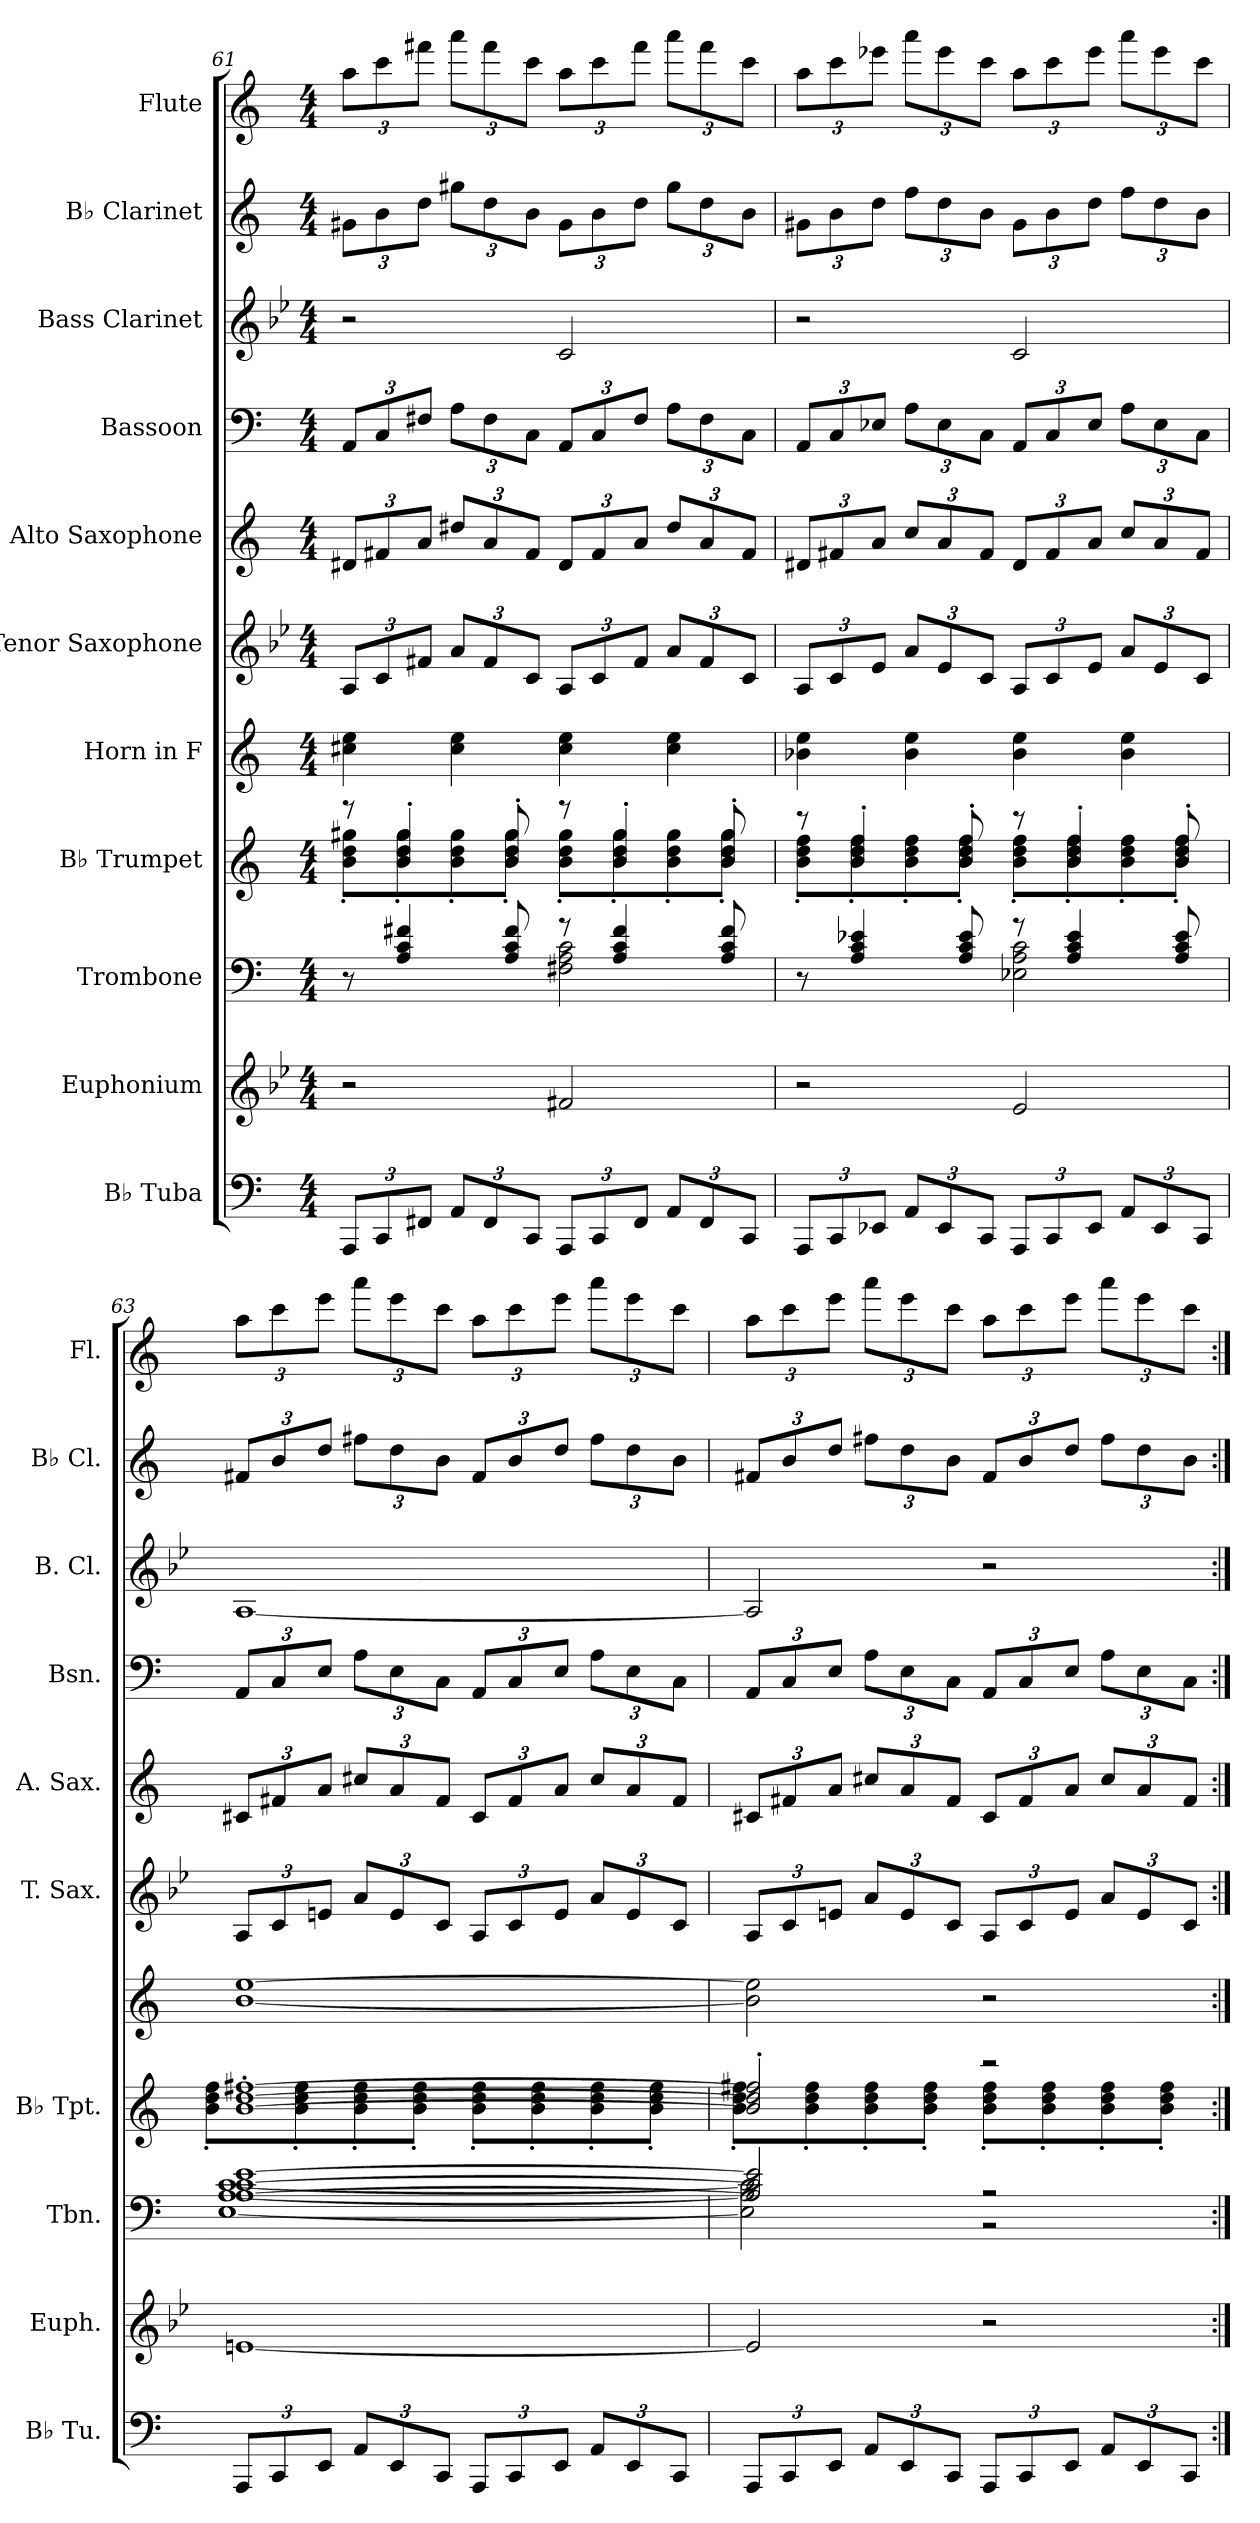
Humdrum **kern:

**kern	**kern	**kern	**kern	**kern	**kern	**kern	**kern	**kern	**kern	**kern
*part11	*part10	*part9	*part8	*part7	*part6	*part5	*part4	*part3	*part2	*part1
*staff11	*staff10	*staff9	*staff8	*staff7	*staff6	*staff5	*staff4	*staff3	*staff2	*staff1
*I"B♭ Tuba	*I"Euphonium	*I"Trombone	*I"B♭ Trumpet	*I"Horn in F	*I"Tenor Saxophone	*I"Alto Saxophone	*I"Bassoon	*I"Bass Clarinet	*I"B♭ Clarinet	*I"Flute
*I'B♭ Tu.	*I'Euph.	*I'Tbn.	*I'B♭ Tpt.	*	*I'T. Sax.	*I'A. Sax.	*I'Bsn.	*I'B. Cl.	*I'B♭ Cl.	*I'Fl.
*clefF4	*clefG2	*clefF4	*clefG2	*clefG2	*clefG2	*clefG2	*clefF4	*clefG2	*clefG2	*clefG2
*	*ITrd8c14	*	*ITrd1c2	*ITrd4c7	*ITrd8c14	*ITrd5c9	*	*ITrd8c14	*ITrd1c2	*
*k[]	*k[b-e-]	*k[]	*k[b-e-]	*k[b-]	*k[b-e-]	*k[b-e-a-]	*k[]	*k[b-e-]	*k[b-e-]	*k[]
*M4/4	*M4/4	*M4/4	*M4/4	*M4/4	*M4/4	*M4/4	*M4/4	*M4/4	*M4/4	*M4/4
*Xbrackettup	*	*	*	*	*Xbrackettup	*Xbrackettup	*Xbrackettup	*	*Xbrackettup	*Xbrackettup
=61	=61	=61	=61	=61	=61	=61	=61	=61	=61	=61
*	*	*^	*^	*	*	*	*	*	*	*
12AAA/L	2r	8r	2ryy	8r	8a\' 8cc\' 8ff#X\'L	4f#X\ 4a\	12AA/L	12F#X/L	12AA/L	2r	12f#X\L	12aa\L
12CC/	.	.	.	.	.	.	12C/	12An/	12C/	.	12a\	12ccc\
.	.	4A/ 4c/ 4f#X/	.	4a/' 4cc/' 4ff#/'	8a\' 8cc\' 8ff#\'	.	.	.	.	.	.	.
12FF#X/J	.	.	.	.	.	.	12F#X/J	12c/J	12F#X/J	.	12cc\J	12fff#X\J
12AA/L	.	.	.	.	8a\' 8cc\' 8ff#\'	4f#\ 4a\	12A/L	12f#X/L	12A\L	.	12ff#X\L	12aaa\L
12FF#/	.	.	.	.	.	.	12F#/	12c/	12F#\	.	12cc\	12fff#\
.	.	8A/ 8c/ 8f#/	.	8a/' 8cc/' 8ff#/'	8a\' 8cc\' 8ff#\'J	.	.	.	.	.	.	.
12CC/J	.	.	.	.	.	.	12C/J	12A/J	12C\J	.	12a\J	12ccc\J
12AAA/L	2F#X/	8r	2F#X\ 2A\ 2c\	8r	8a\' 8cc\' 8ff#\'L	4f#\ 4a\	12AA/L	12F#/L	12AA/L	2C/	12f#\L	12aa\L
12CC/	.	.	.	.	.	.	12C/	12A/	12C/	.	12a\	12ccc\
.	.	4A/ 4c/ 4f#/	.	4a/' 4cc/' 4ff#/'	8a\' 8cc\' 8ff#\'	.	.	.	.	.	.	.
12FF#/J	.	.	.	.	.	.	12F#/J	12c/J	12F#/J	.	12cc\J	12fff#\J
12AA/L	.	.	.	.	8a\' 8cc\' 8ff#\'	4f#\ 4a\	12A/L	12f#/L	12A\L	.	12ff#\L	12aaa\L
12FF#/	.	.	.	.	.	.	12F#/	12c/	12F#\	.	12cc\	12fff#\
.	.	8A/ 8c/ 8f#/	.	8a/' 8cc/' 8ff#/'	8a\' 8cc\' 8ff#\'J	.	.	.	.	.	.	.
12CC/J	.	.	.	.	.	.	12C/J	12A/J	12C\J	.	12a\J	12ccc\J
!!LO:PB:g=z
=62	=62	=62	=62	=62	=62	=62	=62	=62	=62	=62	=62	=62
12AAA/L	2r	8r	2ryy	8r	8a\' 8cc\' 8ee-\'L	4e-X\ 4a\	12AA/L	12F#X/L	12AA/L	2r	12f#X\L	12aa\L
12CC/	.	.	.	.	.	.	12C/	12An/	12C/	.	12a\	12ccc\
.	.	4A/ 4c/ 4e-X/	.	4a/' 4cc/' 4ee-/'	8a\' 8cc\' 8ee-\'	.	.	.	.	.	.	.
12EE-X/J	.	.	.	.	.	.	12E-/J	12c/J	12E-X/J	.	12cc\J	12eee-X\J
12AA/L	.	.	.	.	8a\' 8cc\' 8ee-\'	4e-\ 4a\	12A/L	12e-/L	12A\L	.	12ee-\L	12aaa\L
12EE-/	.	.	.	.	.	.	12E-/	12c/	12E-\	.	12cc\	12eee-\
.	.	8A/ 8c/ 8e-/	.	8a/' 8cc/' 8ee-/'	8a\' 8cc\' 8ee-\'J	.	.	.	.	.	.	.
12CC/J	.	.	.	.	.	.	12C/J	12A/J	12C\J	.	12a\J	12ccc\J
12AAA/L	2E-/	8r	2E-X\ 2A\ 2c\	8r	8a\' 8cc\' 8ee-\'L	4e-\ 4a\	12AA/L	12F#/L	12AA/L	2C/	12f#\L	12aa\L
12CC/	.	.	.	.	.	.	12C/	12A/	12C/	.	12a\	12ccc\
.	.	4A/ 4c/ 4e-/	.	4a/' 4cc/' 4ee-/'	8a\' 8cc\' 8ee-\'	.	.	.	.	.	.	.
12EE-/J	.	.	.	.	.	.	12E-/J	12c/J	12E-/J	.	12cc\J	12eee-\J
12AA/L	.	.	.	.	8a\' 8cc\' 8ee-\'	4e-\ 4a\	12A/L	12e-/L	12A\L	.	12ee-\L	12aaa\L
12EE-/	.	.	.	.	.	.	12E-/	12c/	12E-\	.	12cc\	12eee-\
.	.	8A/ 8c/ 8e-/	.	8a/' 8cc/' 8ee-/'	8a\' 8cc\' 8ee-\'J	.	.	.	.	.	.	.
12CC/J	.	.	.	.	.	.	12C/J	12A/J	12C\J	.	12a\J	12ccc\J
=63	=63	=63	=63	=63	=63	=63	=63	=63	=63	=63	=63	=63
12AAA/L	[1En	[1A [1c [1e	[1E [1A [1c	[1a' [1cc' [1een'	8a\' 8cc\' 8ee\'L	[1e [1a	12AA/L	12En/L	12AA/L	[1AA	12en/L	12aa\L
12CC/	.	.	.	.	.	.	12C/	12An/	12C/	.	12a/	12ccc\
.	.	.	.	.	8a\' 8cc\' 8ee\'	.	.	.	.	.	.	.
12EE/J	.	.	.	.	.	.	12En/J	12c/J	12E/J	.	12cc/J	12eee\J
12AA/L	.	.	.	.	8a\' 8cc\' 8ee\'	.	12A/L	12en/L	12A\L	.	12een\L	12aaa\L
12EE/	.	.	.	.	.	.	12E/	12c/	12E\	.	12cc\	12eee\
.	.	.	.	.	8a\' 8cc\' 8ee\'J	.	.	.	.	.	.	.
12CC/J	.	.	.	.	.	.	12C/J	12A/J	12C\J	.	12a\J	12ccc\J
12AAA/L	.	.	.	.	8a\' 8cc\' 8ee\'L	.	12AA/L	12E/L	12AA/L	.	12e/L	12aa\L
12CC/	.	.	.	.	.	.	12C/	12A/	12C/	.	12a/	12ccc\
.	.	.	.	.	8a\' 8cc\' 8ee\'	.	.	.	.	.	.	.
12EE/J	.	.	.	.	.	.	12E/J	12c/J	12E/J	.	12cc/J	12eee\J
12AA/L	.	.	.	.	8a\' 8cc\' 8ee\'	.	12A/L	12e/L	12A\L	.	12ee\L	12aaa\L
12EE/	.	.	.	.	.	.	12E/	12c/	12E\	.	12cc\	12eee\
.	.	.	.	.	8a\' 8cc\' 8ee\'J	.	.	.	.	.	.	.
12CC/J	.	.	.	.	.	.	12C/J	12A/J	12C\J	.	12a\J	12ccc\J
!!LO:PB:g=z
=64	=64	=64	=64	=64	=64	=64	=64	=64	=64	=64	=64	=64
12AAA/L	2E/]	2A/] 2c/] 2e/]	2E\] 2A\] 2c\]	2a/]' 2cc/]' 2ee/]'	8a\' 8cc\' 8een\'L	2e\] 2a\]	12AA/L	12En/L	12AA/L	2AA/]	12en/L	12aa\L
12CC/	.	.	.	.	.	.	12C/	12An/	12C/	.	12a/	12ccc\
.	.	.	.	.	8a\' 8cc\' 8ee\'	.	.	.	.	.	.	.
12EE/J	.	.	.	.	.	.	12En/J	12c/J	12E/J	.	12cc/J	12eee\J
12AA/L	.	.	.	.	8a\' 8cc\' 8ee\'	.	12A/L	12en/L	12A\L	.	12een\L	12aaa\L
12EE/	.	.	.	.	.	.	12E/	12c/	12E\	.	12cc\	12eee\
.	.	.	.	.	8a\' 8cc\' 8ee\'J	.	.	.	.	.	.	.
12CC/J	.	.	.	.	.	.	12C/J	12A/J	12C\J	.	12a\J	12ccc\J
12AAA/L	2r	2r	2r	2r	8a\' 8cc\' 8ee\'L	2r	12AA/L	12E/L	12AA/L	2r	12e/L	12aa\L
12CC/	.	.	.	.	.	.	12C/	12A/	12C/	.	12a/	12ccc\
.	.	.	.	.	8a\' 8cc\' 8ee\'	.	.	.	.	.	.	.
12EE/J	.	.	.	.	.	.	12E/J	12c/J	12E/J	.	12cc/J	12eee\J
12AA/L	.	.	.	.	8a\' 8cc\' 8ee\'	.	12A/L	12e/L	12A\L	.	12ee\L	12aaa\L
12EE/	.	.	.	.	.	.	12E/	12c/	12E\	.	12cc\	12eee\
.	.	.	.	.	8a\' 8cc\' 8ee\'J	.	.	.	.	.	.	.
12CC/J	.	.	.	.	.	.	12C/J	12A/J	12C\J	.	12a\J	12ccc\J
*	*	*v	*v	*	*	*	*	*	*	*	*	*
*	*	*	*v	*v	*	*	*	*	*	*	*
=:|!	=:|!	=:|!	=:|!	=:|!	=:|!	=:|!	=:|!	=:|!	=:|!	=:|!
*-	*-	*-	*-	*-	*-	*-	*-	*-	*-	*-
